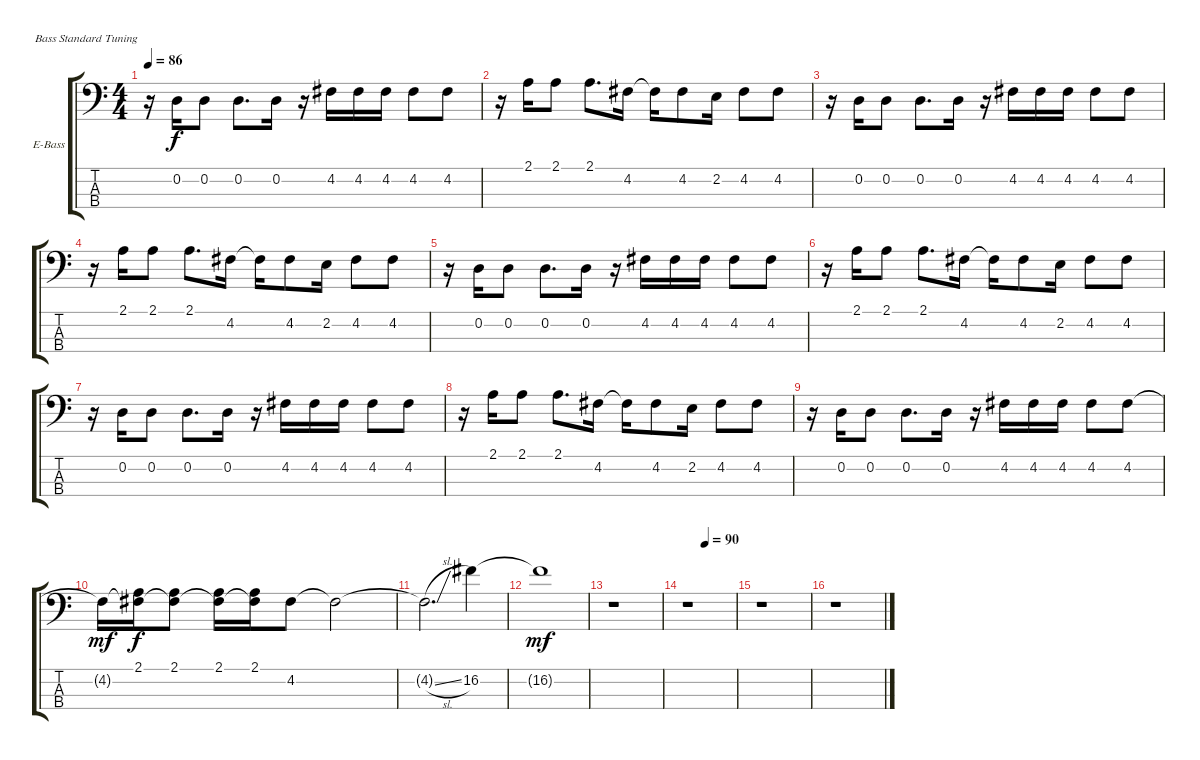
\defaultSystemsLayout 4
\bracketExtendMode groupsimilarinstruments
\firstSystemTrackNameOrientation horizontal
\otherSystemsTrackNameOrientation horizontal
\track ("Electric Bass" "E-Bass") {instrument electricbassfinger}
\staff {score tabs}
\tuning (G2 D2 A1 E1)
\ts (4 4)
\tempo 86
\clef f4
\ks c
r.16{dy f} 0.2.16 0.2.8 0.2.8{d} 0.2.16 r.16 4.2.16 4.2.16 4.2.16 4.2.8 4.2.8 |
r.16 2.1.16 2.1.8 2.1.8{d} 4.2.16 4.2{t}.16 4.2.8 2.2.16 4.2.8 4.2.8 |
r.16 0.2.16 0.2.8 0.2.8{d} 0.2.16 r.16 4.2.16 4.2.16 4.2.16 4.2.8 4.2.8 |
r.16 2.1.16 2.1.8 2.1.8{d} 4.2.16 4.2{t}.16 4.2.8 2.2.16 4.2.8 4.2.8 |
r.16 0.2.16 0.2.8 0.2.8{d} 0.2.16 r.16 4.2.16 4.2.16 4.2.16 4.2.8 4.2.8 |
r.16 2.1.16 2.1.8 2.1.8{d} 4.2.16 4.2{t}.16 4.2.8 2.2.16 4.2.8 4.2.8 |
r.16 0.2.16 0.2.8 0.2.8{d} 0.2.16 r.16 4.2.16 4.2.16 4.2.16 4.2.8 4.2.8 |
r.16 2.1.16 2.1.8 2.1.8{d} 4.2.16 4.2{t}.16 4.2.8 2.2.16 4.2.8 4.2.8 |
r.16 0.2.16 0.2.8 0.2.8{d} 0.2.16 r.16 4.2.16 4.2.16 4.2.16 4.2.8 4.2.8 |
4.2{t}.16{dy mf} (2.1 4.2{t}).16{dy f} (2.1 4.2{t}).8 (2.1 4.2{t}).16 (2.1 4.2{t}).16 4.2.8 4.2{t}.2 |
4.2{sl t}.2{d} 16.2.4 |
16.2{t}.1{dy mf} |
r.1 |
\tempo (90 0.375)
r.1 |
r.1 |
r.1
